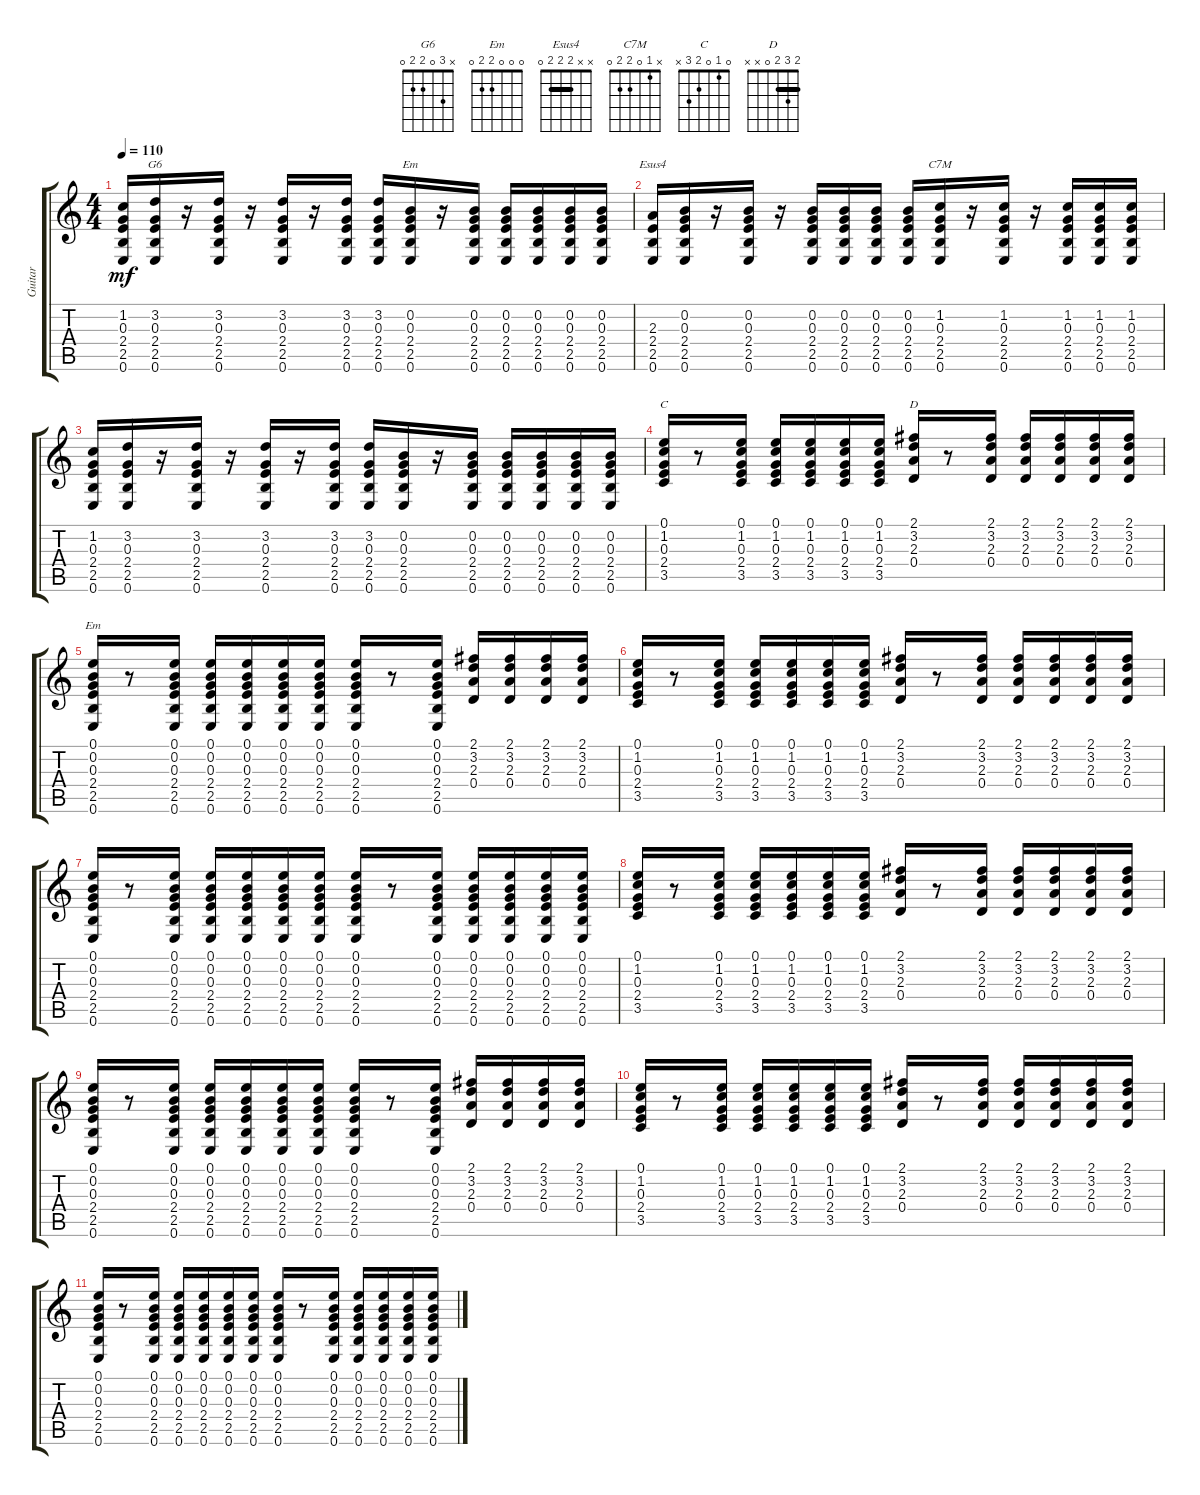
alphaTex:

\track ("Guitar" "Guitar") {instrument acousticguitarnylon}
\staff {score tabs}
\tuning (E4 B3 G3 D3 A2 E2) {hide}
\chord ("G6" x 3 0 2 2 0)
\chord ("Em" x 0 0 2 2 0)
\chord ("Esus4" x x 2 2 2 0) {barre 2}
\chord ("C7M" x 1 0 2 2 0)
\chord ("C" 0 1 0 2 3 x)
\chord ("D" 2 3 2 0 x x) {barre 2}
\chord ("Em" 0 0 0 2 2 0)
\ts (4 4)
\tempo 110
\clef g2
\ks c
(1.2 0.3 2.4 2.5 0.6).16{dy mf} (3.2 0.3 2.4 2.5 0.6).16{ch "G6"} r.16 (3.2 0.3 2.4 2.5 0.6).16 r.16 (3.2 0.3 2.4 2.5 0.6).16 r.16 (3.2 0.3 2.4 2.5 0.6).16 (3.2 0.3 2.4 2.5 0.6).16 (0.2 0.3 2.4 2.5 0.6).16{ch "Em"} r.16 (0.2 0.3 2.4 2.5 0.6).16 (0.2 0.3 2.4 2.5 0.6).16 (0.2 0.3 2.4 2.5 0.6).16 (0.2 0.3 2.4 2.5 0.6).16 (0.2 0.3 2.4 2.5 0.6).16 |
(2.3 2.4 2.5 0.6).16{ch "Esus4"} (0.2 0.3 2.4 2.5 0.6).16 r.16 (0.2 0.3 2.4 2.5 0.6).16 r.16 (0.2 0.3 2.4 2.5 0.6).16 (0.2 0.3 2.4 2.5 0.6).16 (0.2 0.3 2.4 2.5 0.6).16 (0.2 0.3 2.4 2.5 0.6).16 (1.2 0.3 2.4 2.5 0.6).16{ch "C7M"} r.16 (1.2 0.3 2.4 2.5 0.6).16 r.16 (1.2 0.3 2.4 2.5 0.6).16 (1.2 0.3 2.4 2.5 0.6).16 (1.2 0.3 2.4 2.5 0.6).16 |
(1.2 0.3 2.4 2.5 0.6).16 (3.2 0.3 2.4 2.5 0.6).16 r.16 (3.2 0.3 2.4 2.5 0.6).16 r.16 (3.2 0.3 2.4 2.5 0.6).16 r.16 (3.2 0.3 2.4 2.5 0.6).16 (3.2 0.3 2.4 2.5 0.6).16 (0.2 0.3 2.4 2.5 0.6).16 r.16 (0.2 0.3 2.4 2.5 0.6).16 (0.2 0.3 2.4 2.5 0.6).16 (0.2 0.3 2.4 2.5 0.6).16 (0.2 0.3 2.4 2.5 0.6).16 (0.2 0.3 2.4 2.5 0.6).16 |
(0.1 1.2 0.3 2.4 3.5).16{ch "C"} r.8 (0.1 1.2 0.3 2.4 3.5).16 (0.1 1.2 0.3 2.4 3.5).16 (0.1 1.2 0.3 2.4 3.5).16 (0.1 1.2 0.3 2.4 3.5).16 (0.1 1.2 0.3 2.4 3.5).16 (2.1 3.2 2.3 0.4).16{ch "D"} r.8 (2.1 3.2 2.3 0.4).16 (2.1 3.2 2.3 0.4).16 (2.1 3.2 2.3 0.4).16 (2.1 3.2 2.3 0.4).16 (2.1 3.2 2.3 0.4).16 |
(0.1 0.2 0.3 2.4 2.5 0.6).16{ch "Em"} r.8 (0.1 0.2 0.3 2.4 2.5 0.6).16 (0.1 0.2 0.3 2.4 2.5 0.6).16 (0.1 0.2 0.3 2.4 2.5 0.6).16 (0.1 0.2 0.3 2.4 2.5 0.6).16 (0.1 0.2 0.3 2.4 2.5 0.6).16 (0.1 0.2 0.3 2.4 2.5 0.6).16 r.8 (0.1 0.2 0.3 2.4 2.5 0.6).16 (2.1 3.2 2.3 0.4).16 (2.1 3.2 2.3 0.4).16 (2.1 3.2 2.3 0.4).16 (2.1 3.2 2.3 0.4).16 |
(0.1 1.2 0.3 2.4 3.5).16 r.8 (0.1 1.2 0.3 2.4 3.5).16 (0.1 1.2 0.3 2.4 3.5).16 (0.1 1.2 0.3 2.4 3.5).16 (0.1 1.2 0.3 2.4 3.5).16 (0.1 1.2 0.3 2.4 3.5).16 (2.1 3.2 2.3 0.4).16 r.8 (2.1 3.2 2.3 0.4).16 (2.1 3.2 2.3 0.4).16 (2.1 3.2 2.3 0.4).16 (2.1 3.2 2.3 0.4).16 (2.1 3.2 2.3 0.4).16 |
(0.1 0.2 0.3 2.4 2.5 0.6).16 r.8 (0.1 0.2 0.3 2.4 2.5 0.6).16 (0.1 0.2 0.3 2.4 2.5 0.6).16 (0.1 0.2 0.3 2.4 2.5 0.6).16 (0.1 0.2 0.3 2.4 2.5 0.6).16 (0.1 0.2 0.3 2.4 2.5 0.6).16 (0.1 0.2 0.3 2.4 2.5 0.6).16 r.8 (0.1 0.2 0.3 2.4 2.5 0.6).16 (0.1 0.2 0.3 2.4 2.5 0.6).16 (0.1 0.2 0.3 2.4 2.5 0.6).16 (0.1 0.2 0.3 2.4 2.5 0.6).16 (0.1 0.2 0.3 2.4 2.5 0.6).16 |
(0.1 1.2 0.3 2.4 3.5).16 r.8 (0.1 1.2 0.3 2.4 3.5).16 (0.1 1.2 0.3 2.4 3.5).16 (0.1 1.2 0.3 2.4 3.5).16 (0.1 1.2 0.3 2.4 3.5).16 (0.1 1.2 0.3 2.4 3.5).16 (2.1 3.2 2.3 0.4).16 r.8 (2.1 3.2 2.3 0.4).16 (2.1 3.2 2.3 0.4).16 (2.1 3.2 2.3 0.4).16 (2.1 3.2 2.3 0.4).16 (2.1 3.2 2.3 0.4).16 |
(0.1 0.2 0.3 2.4 2.5 0.6).16 r.8 (0.1 0.2 0.3 2.4 2.5 0.6).16 (0.1 0.2 0.3 2.4 2.5 0.6).16 (0.1 0.2 0.3 2.4 2.5 0.6).16 (0.1 0.2 0.3 2.4 2.5 0.6).16 (0.1 0.2 0.3 2.4 2.5 0.6).16 (0.1 0.2 0.3 2.4 2.5 0.6).16 r.8 (0.1 0.2 0.3 2.4 2.5 0.6).16 (2.1 3.2 2.3 0.4).16 (2.1 3.2 2.3 0.4).16 (2.1 3.2 2.3 0.4).16 (2.1 3.2 2.3 0.4).16 |
(0.1 1.2 0.3 2.4 3.5).16 r.8 (0.1 1.2 0.3 2.4 3.5).16 (0.1 1.2 0.3 2.4 3.5).16 (0.1 1.2 0.3 2.4 3.5).16 (0.1 1.2 0.3 2.4 3.5).16 (0.1 1.2 0.3 2.4 3.5).16 (2.1 3.2 2.3 0.4).16 r.8 (2.1 3.2 2.3 0.4).16 (2.1 3.2 2.3 0.4).16 (2.1 3.2 2.3 0.4).16 (2.1 3.2 2.3 0.4).16 (2.1 3.2 2.3 0.4).16 |
(0.1 0.2 0.3 2.4 2.5 0.6).16 r.8 (0.1 0.2 0.3 2.4 2.5 0.6).16 (0.1 0.2 0.3 2.4 2.5 0.6).16 (0.1 0.2 0.3 2.4 2.5 0.6).16 (0.1 0.2 0.3 2.4 2.5 0.6).16 (0.1 0.2 0.3 2.4 2.5 0.6).16 (0.1 0.2 0.3 2.4 2.5 0.6).16 r.8 (0.1 0.2 0.3 2.4 2.5 0.6).16 (0.1 0.2 0.3 2.4 2.5 0.6).16 (0.1 0.2 0.3 2.4 2.5 0.6).16 (0.1 0.2 0.3 2.4 2.5 0.6).16 (0.1 0.2 0.3 2.4 2.5 0.6).16
